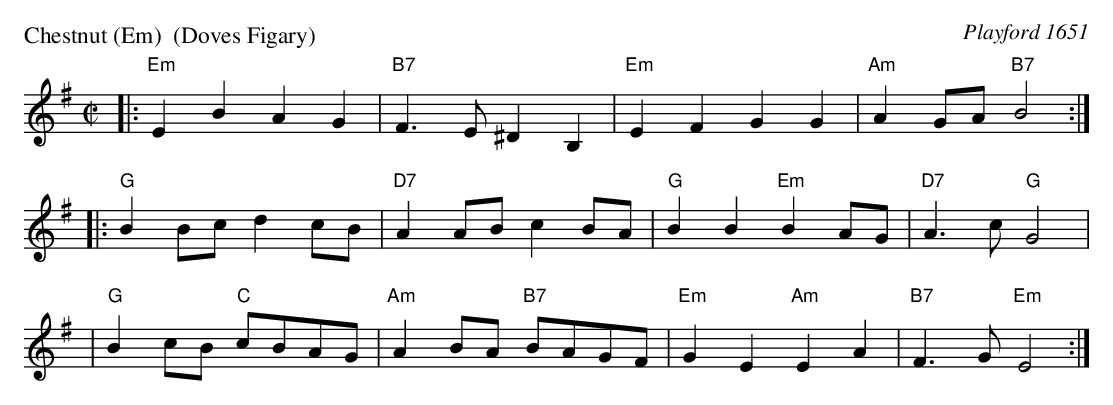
X:1
P: Chestnut (Em)  (Doves Figary)
O: Playford 1651
M: C|
L: 1/8
K: Em
|: "Em"E2B2A2G2 | "B7"F3E ^D2B,2 | "Em"E2F2G2G2 | "Am"A2GA "B7"B4 :|
|: "G"B2Bc d2cB | "D7"A2AB c2BA | "G"B2B2 "Em"B2AG | "D7"A3c "G"G4 |
|  "G"B2cB "C"cBAG | "Am"A2BA "B7"BAGF | "Em"G2E2 "Am"E2A2  | "B7"F3G "Em"E4 :|
